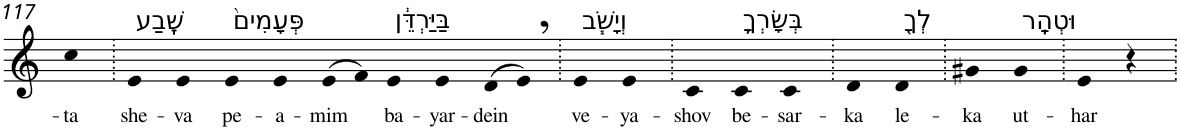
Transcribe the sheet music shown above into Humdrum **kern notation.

**kern	**text
*part1	*part1
*staff1	*staff1
*I"Piano	*
*I'Pno	*
!!LO:PB:g=z
*clefG2	*
*k[]	*
=117	=117
!	!LO:LY:b
4cc	-ta
=118.	=118.
!LO:TX:a:t=שֶֽׁבַע	!
!	!LO:LY:b
4e	she-
!	!LO:LY:b
4e	-va
!LO:TX:a:t=פְּעָמִים֙	!
!	!LO:LY:b
4e	pe-
!	!LO:LY:b
4e	-a-
!	!LO:LY:b
(>8e	-mim
8f)	.
!LO:TX:a:t=בַּיַּרְדֵּ֔ן	!
!	!LO:LY:b
4e	ba-
!	!LO:LY:b
4e	-yar-
!	!LO:LY:b
(>8d	-dein
8e,)	.
=119.	=119.
!LO:TX:a:t=וְיָשֹׁ֧ב	!
!	!LO:LY:b
4e	ve-
!	!LO:LY:b
4e	-ya-
=120.	=120.
!	!LO:LY:b
4c	-shov
!LO:TX:a:t=בְּשָׂרְךָ֛	!
!	!LO:LY:b
4c	be-
!	!LO:LY:b
4c	-sar-
=121.	=121.
!	!LO:LY:b
4d	-ka
!LO:TX:a:t=לְךָ֖	!
!	!LO:LY:b
4d	le-
=122.	=122.
!	!LO:LY:b
4g#X	-ka
!LO:TX:a:t=וּטְהָֽר	!
!	!LO:LY:b
4g#	ut-
=123.	=123.
!	!LO:LY:b
4e	-har
4r	.
=.	=.
*-	*-
